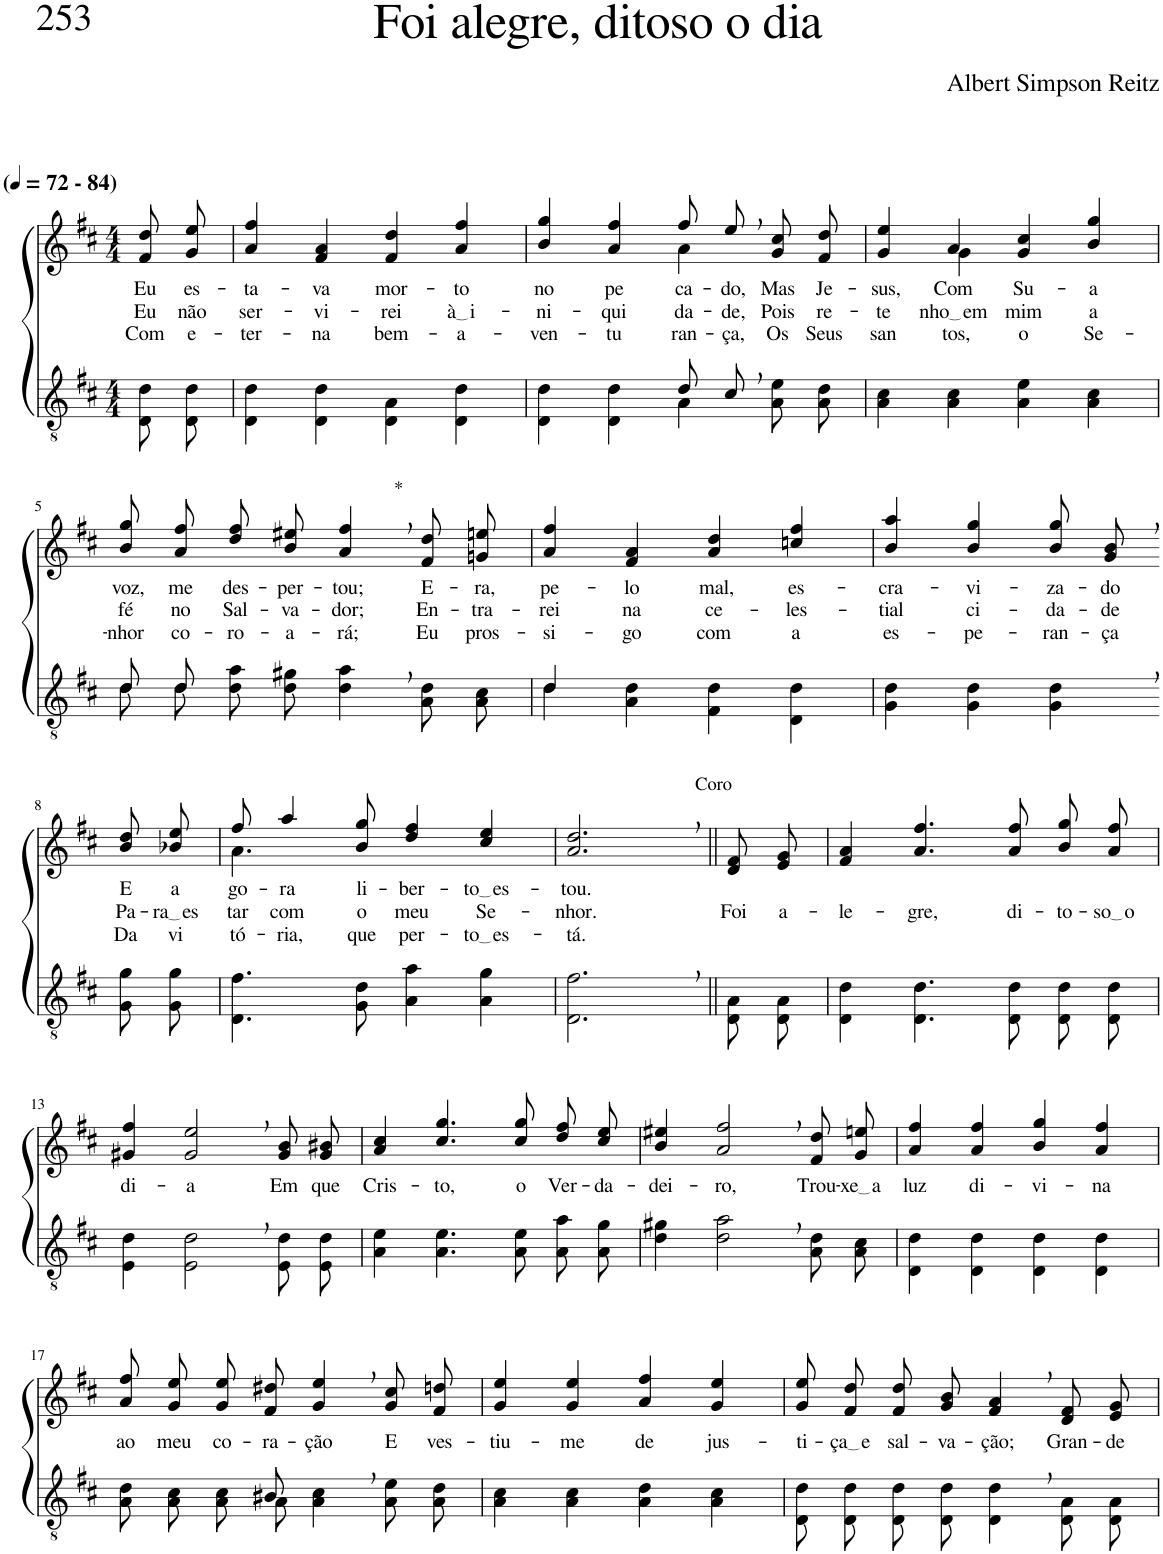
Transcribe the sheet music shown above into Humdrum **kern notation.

**kern	**kern	**text	**text	**text
*part2	*part1	*part1	*part1	*part1
*staff2	*staff1	*staff1	*staff1	*staff1
*I"Parte III e IV	*I"Parte I e II	*	*	*
*clefGv2	*clefG2	*	*	*
*Trd4c7	*Trd4c7	*	*	*
*k[f#c#]	*k[f#c#]	*	*	*
*M4/4	*M4/4	*	*	*
*MM72	*MM72	*	*	*
=1	=1	=1	=1	=1
!	!LO:TX:a:B:t=(	!	!	!
!	!LO:TX:a:B:t=- 84)	!	!	!
!	!	!LO:LY:b	!LO:LY:b	!LO:LY:b
8D/ 8d/L	8f#\ 8dd\L	Eu	Eu	Com
!	!	!LO:LY:b	!LO:LY:b	!LO:LY:b
8D/ 8d/J	8g\ 8ee\J	es-	não	e-
=2	=2	=2	=2	=2
!	!	!LO:LY:b	!LO:LY:b	!LO:LY:b
4D\ 4d\	4a/ 4ff#/	-ta-	ser-	-ter-
!	!	!LO:LY:b	!LO:LY:b	!LO:LY:b
4D\ 4d\	4f#/ 4a/	-va	-vi-	-na
!	!	!LO:LY:b	!LO:LY:b	!LO:LY:b
4D\ 4A\	4f#/ 4dd/	mor-	-rei	bem-
!	!	!LO:LY:b	!LO:LY:b	!LO:LY:b
4D\ 4d\	4a/ 4ff#/	-to	à i	-a-
=3	=3	=3	=3	=3
*^	*	*	*	*
!	!	!	!LO:LY:b	!LO:LY:b	!LO:LY:b
*	*	*^	*	*	*
2ryy	4D\ 4d\	4b/ 4gg/	2ryy	no	-ni-	-ven-
!	!	!	!	!LO:LY:b	!LO:LY:b	!LO:LY:b
.	4D\ 4d\	4a/ 4ff#/	.	pe-	-qui-	-tu-
!	!	!	!	!LO:LY:b	!LO:LY:b	!LO:LY:b
8d/L	4A\	8ff#/L	4a\	-ca-	-da-	-ran-
!	!	!	!	!LO:LY:b	!LO:LY:b	!LO:LY:b
8c#,/J	.	8ee,/J	.	-do,	-de,	-ça,
!	!	!	!	!LO:LY:b	!LO:LY:b	!LO:LY:b
4ryy	8A\ 8e\L	8g\ 8cc#\L	4ryy	Mas	Pois	Os
!	!	!	!	!LO:LY:b	!LO:LY:b	!LO:LY:b
.	8A\ 8d\J	8f#\ 8dd\J	.	Je-	re-	Seus
=4	=4	=4	=4	=4	=4	=4
!	!	!	!	!LO:LY:b	!LO:LY:b	!LO:LY:b
*v	*v	*	*	*	*	*
4A\ 4c#\	4g/ 4ee/	4ryy	-sus,	-te-	san-
!	!	!	!LO:LY:b	!LO:LY:b	!LO:LY:b
4A\ 4c#\	4a/	4g\	Com	nho em	-tos,
!	!	!	!LO:LY:b	!LO:LY:b	!LO:LY:b
4A\ 4e\	4g/ 4cc#/	2ryy	Su-	-mim	o
!	!	!	!LO:LY:b	!LO:LY:b	!LO:LY:b
4A\ 4c#\	4b/ 4gg/	.	-a	a	Se-
*	*v	*v	*	*	*
!!LO:LB:g=z
=5	=5	=5	=5	=5
*^	*	*	*	*
!	!	!	!LO:LY:b	!LO:LY:b	!LO:LY:b
8d\L	8d/L	8b\ 8gg\L	voz,	fé	-nhor
!	!	!	!LO:LY:b	!LO:LY:b	!LO:LY:b
8d\J	8d/J	8a\ 8ff#\J	me	no	co-
!	!	!	!LO:LY:b	!LO:LY:b	!LO:LY:b
8d\ 8a\L	2.ryy	8dd\ 8ff#\L	des-	Sal-	-ro-
!	!	!	!LO:LY:b	!LO:LY:b	!LO:LY:b
8d\ 8g#X\J	.	8b\ 8ee#X\J	-per-	-va-	-a-
!	!	!LO:TX:a:t=*	!	!	!
!	!	!	!LO:LY:b	!LO:LY:b	!LO:LY:b
4d\, 4a\,	.	4a/, 4ff#/,	-tou;	-dor;	-rá;
!	!	!	!LO:LY:b	!LO:LY:b	!LO:LY:b
8A\ 8d\L	.	8f#\ 8dd\L	E-	En-	Eu
!	!	!	!LO:LY:b	!LO:LY:b	!LO:LY:b
8A\ 8c#\J	.	8gn\ 8een\J	-ra,	-tra-	pros-
=6	=6	=6	=6	=6	=6
!	!	!	!LO:LY:b	!LO:LY:b	!LO:LY:b
4d/	4d\	4a/ 4ff#/	pe-	-rei	-si-
!	!	!	!LO:LY:b	!LO:LY:b	!LO:LY:b
2.ryy	4A\ 4d\	4f#/ 4a/	-lo	na	-go
!	!	!	!LO:LY:b	!LO:LY:b	!LO:LY:b
.	4F#\ 4d\	4a/ 4dd/	mal,	ce-	com
!	!	!	!LO:LY:b	!LO:LY:b	!LO:LY:b
.	4D\ 4d\	4ccn/ 4ff#/	es-	-les-	a
=7	=7	=7	=7	=7	=7
!	!	!	!LO:LY:b	!LO:LY:b	!LO:LY:b
*v	*v	*	*	*	*
4G\ 4d\	4b/ 4aa/	-cra-	-tial	es-
!	!	!LO:LY:b	!LO:LY:b	!LO:LY:b
4G\ 4d\	4b/ 4gg/	-vi-	ci-	-pe-
!	!	!LO:LY:b	!LO:LY:b	!LO:LY:b
4G\, 4d\,	8b\ 8gg\L	-za-	-da-	-ran-
!	!	!LO:LY:b	!LO:LY:b	!LO:LY:b
.	8g,\ 8b,\J	-do	-de	-ça
!!LO:LB:g=z
=8-	=8-	=8-	=8-	=8-
!	!	!LO:LY:b	!LO:LY:b	!LO:LY:b
8G\ 8g\L	8b\ 8dd\L	E	Pa-	Da
!	!	!LO:LY:b	!LO:LY:b	!LO:LY:b
8G\ 8g\J	8b-X\ 8ee\J	a-	ra es	vi-
=9	=9	=9	=9	=9
*	*^	*	*	*
!	!	!	!LO:LY:b	!LO:LY:b	!LO:LY:b
4.D\ 4.f#\	8ff#/	4.a\	-go-	tar	-tó-
!	!	!	!LO:LY:b	!LO:LY:b	!LO:LY:b
.	4aa/	.	-ra	com	ria,
!	!	!	!LO:LY:b	!LO:LY:b	!LO:LY:b
8G\ 8d\	8b/ 8gg/	2ryy	li-	o	que
!	!	!	!LO:LY:b	!LO:LY:b	!LO:LY:b
4A\ 4a\	4dd/ 4ff#/	.	-ber-	meu	per-
!	!	!	!LO:LY:b	!LO:LY:b	!LO:LY:b
4A\ 4g\	4cc#/ 4ee/	.	to es	Se-	to es
.	.	8ryy	.	.	.
=10	=10	=10	=10	=10	=10
!	!LO:TX:a:t=Coro	!	!	!	!
!	!	!	!LO:LY:b	!LO:LY:b	!LO:LY:b
*	*v	*v	*	*	*
2.D\, 2.f#\,	2.a/, 2.dd/,	-tou.	-nhor.	-tá.
=11||	=11||	=11||	=11||	=11||
!	!	!	!LO:LY:b	!
8D/ 8A/L	8d/ 8f#/L	.	Foi	.
!	!	!	!LO:LY:b	!
8D/ 8A/J	8e/ 8g/J	.	a-	.
=12	=12	=12	=12	=12
!	!	!	!LO:LY:b	!
4D\ 4d\	4f#/ 4a/	.	-le-	.
!	!	!	!LO:LY:b	!
4.D\ 4.d\	4.a/ 4.ff#/	.	-gre,	.
!	!	!	!LO:LY:b	!
8D\ 8d\	8a/ 8ff#/	.	di-	.
!	!	!	!LO:LY:b	!
8D/ 8d/L	8b\ 8gg\L	.	-to-	.
!	!	!	!LO:LY:b	!
8D/ 8d/J	8a\ 8ff#\J	.	so o	.
!!LO:LB:g=z
=13	=13	=13	=13	=13
!	!	!LO:LY:b	!	!
4E\ 4d\	4g#X/ 4ff#/	di-	.	.
!	!	!LO:LY:b	!	!
2E\, 2d\,	2g#/, 2ee/,	-a	.	.
!	!	!LO:LY:b	!	!
8E/ 8d/L	8g#/ 8b/L	Em	.	.
!	!	!LO:LY:b	!	!
8E/ 8d/J	8g#/ 8b#X/J	que	.	.
=14	=14	=14	=14	=14
!	!	!LO:LY:b	!	!
4A\ 4e\	4a/ 4cc#/	Cris-	.	.
!	!	!LO:LY:b	!	!
4.A\ 4.e\	4.cc#/ 4.gg/	-to,	.	.
!	!	!LO:LY:b	!	!
8A\ 8e\	8cc#/ 8gg/	o	.	.
!	!	!LO:LY:b	!	!
8A\ 8a\L	8dd\ 8ff#\L	Ver-	.	.
!	!	!LO:LY:b	!	!
8A\ 8g\J	8cc#\ 8ee\J	-da-	.	.
=15	=15	=15	=15	=15
!	!	!LO:LY:b	!	!
4d\ 4g#X\	4b/ 4ee#X/	-dei-	.	.
!	!	!LO:LY:b	!	!
2d\, 2a\,	2a/, 2ff#/,	-ro,	.	.
!	!	!LO:LY:b	!	!
8A\ 8d\L	8f#\ 8dd\L	Trou-	.	.
!	!	!LO:LY:b	!	!
8A\ 8c#\J	8g\ 8een\J	xe a	.	.
=16	=16	=16	=16	=16
!	!	!LO:LY:b	!	!
4D\ 4d\	4a/ 4ff#/	luz	.	.
!	!	!LO:LY:b	!	!
4D\ 4d\	4a/ 4ff#/	di-	.	.
!	!	!LO:LY:b	!	!
4D\ 4d\	4b/ 4gg/	-vi-	.	.
!	!	!LO:LY:b	!	!
4D\ 4d\	4a/ 4ff#/	-na	.	.
!!LO:LB:g=z
=17	=17	=17	=17	=17
*^	*	*	*	*
!	!	!	!LO:LY:b	!	!
8A\ 8d\L	4.ryy	8a\ 8ff#\L	ao	.	.
!	!	!	!LO:LY:b	!	!
8A\ 8c#\J	.	8g\ 8ee\J	meu	.	.
!	!	!	!LO:LY:b	!	!
8A/ 8c#/L	.	8g\ 8ee\L	co-	.	.
!	!	!	!LO:LY:b	!	!
8A/J	8B#X/	8f#\ 8dd#X\J	-ra-	.	.
!	!	!	!LO:LY:b	!	!
4A\, 4c#\,	2ryy	4g/, 4ee/,	-ção	.	.
!	!	!	!LO:LY:b	!	!
8A\ 8e\L	.	8g\ 8cc#\L	E	.	.
!	!	!	!LO:LY:b	!	!
8A\ 8d\J	.	8f#\ 8ddn\J	ves-	.	.
*v	*v	*	*	*	*
=18	=18	=18	=18	=18
!	!	!LO:LY:b	!	!
4A\ 4c#\	4g/ 4ee/	-tiu-	.	.
!	!	!LO:LY:b	!	!
4A\ 4c#\	4g/ 4ee/	-me	.	.
!	!	!LO:LY:b	!	!
4A\ 4d\	4a/ 4ff#/	de	.	.
!	!	!LO:LY:b	!	!
4A\ 4c#\	4g/ 4ee/	jus-	.	.
=19	=19	=19	=19	=19
!	!	!LO:LY:b	!	!
8D/ 8d/L	8g\ 8ee\L	-ti-	.	.
!	!	!LO:LY:b	!	!
8D/ 8d/J	8f#\ 8dd\J	ça e	.	.
!	!	!LO:LY:b	!	!
8D/ 8d/L	8f#/ 8dd/L	sal-	.	.
!	!	!LO:LY:b	!	!
8D/ 8d/J	8g/ 8b/J	-va-	.	.
!	!	!LO:LY:b	!	!
4D\, 4d\,	4f#/, 4a/,	-ção;	.	.
!	!	!LO:LY:b	!	!
8D/ 8A/L	8d/ 8f#/L	Gran-	.	.
!	!	!LO:LY:b	!	!
8D/ 8A/J	8e/ 8g/J	-de	.	.
=	=	=	=	=
*-	*-	*-	*-	*-
